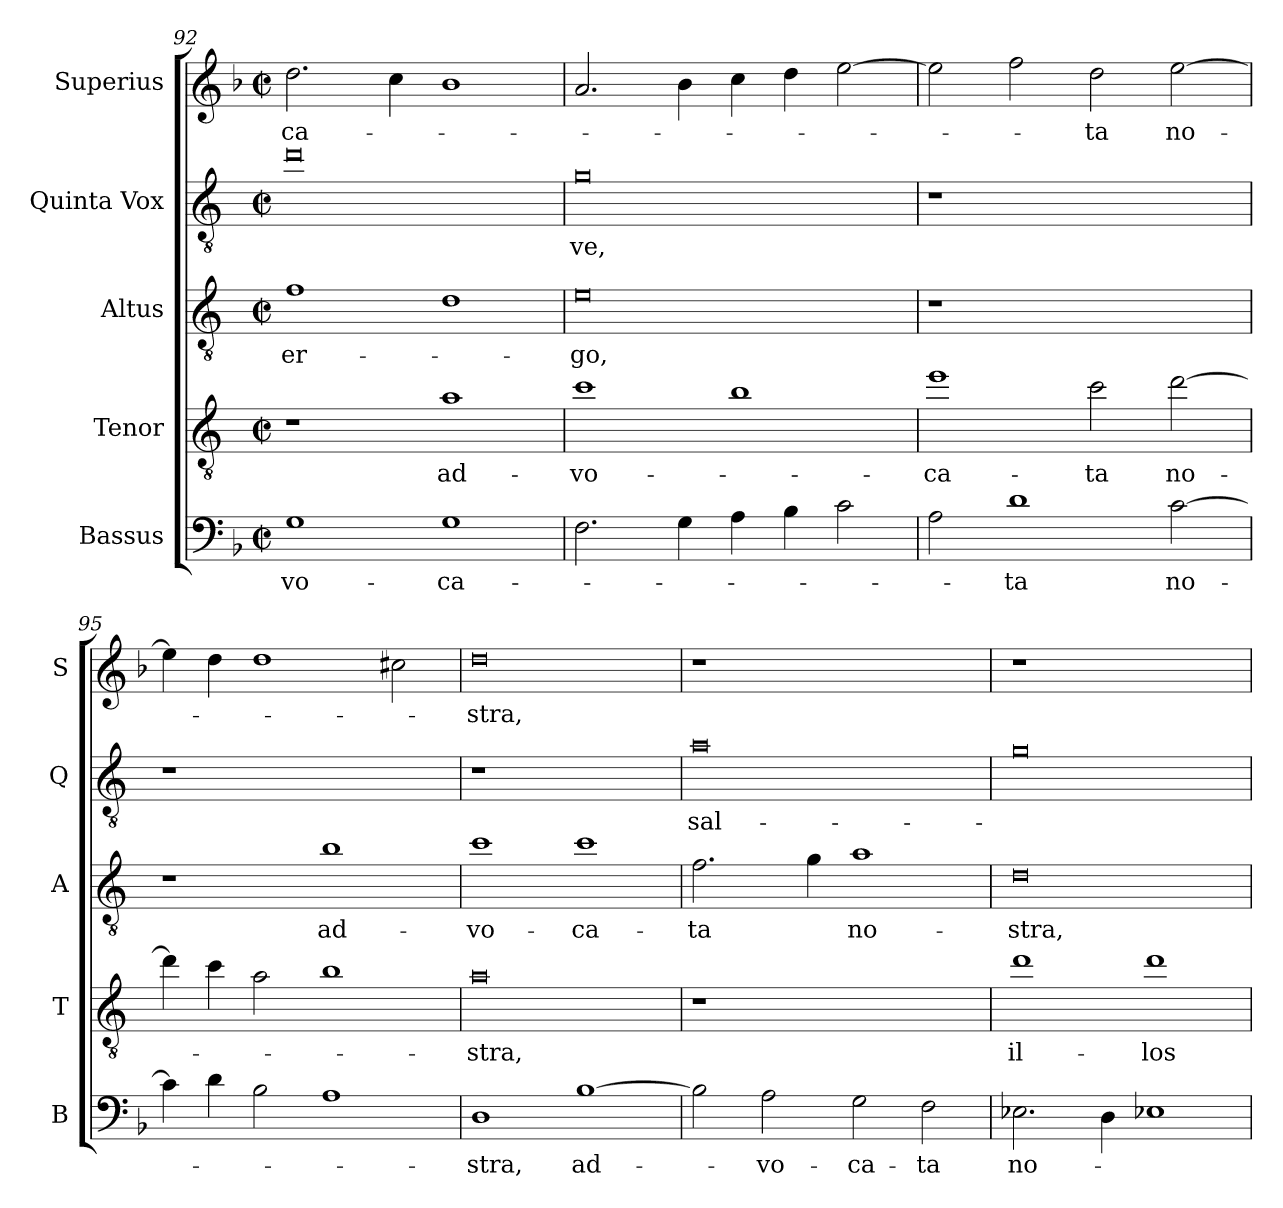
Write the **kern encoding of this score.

**kern	**text	**kern	**text	**kern	**text	**kern	**text	**kern	**text
*part5	*part5	*part4	*part4	*part3	*part3	*part2	*part2	*part1	*part1
*staff5	*staff5	*staff4	*staff4	*staff3	*staff3	*staff2	*staff2	*staff1	*staff1
*I"Bassus	*	*I"Tenor	*	*I"Altus	*	*I"Quinta Vox	*	*I"Superius	*
*I'B	*	*I'T	*	*I'A	*	*I'Q	*	*I'S	*
*clefF4	*	*clefGv2	*	*clefGv2	*	*clefGv2	*	*clefG2	*
*	*	*ITrd4c7	*	*ITrd4c7	*	*ITrd4c7	*	*	*
*k[b-]	*	*k[b-]	*	*k[b-]	*	*k[b-]	*	*k[b-]	*
*d:	*	*d:	*	*d:	*	*d:	*	*d:	*
*M2/2	*	*M2/2	*	*M2/2	*	*M2/2	*	*M2/2	*
*met(c|)	*	*met(c|)	*	*met(c|)	*	*met(c|)	*	*met(c|)	*
=92	=92	=92	=92	=92	=92	=92	=92	=92	=92
!	!LO:LY:b	!	!	!	!LO:LY:b	!	!	!	!LO:LY:b
1G	-vo-	1r	.	1B-	er-	0g	.	2.dd\	-ca-
.	.	.	.	.	.	.	.	4cc\	.
!	!LO:LY:b	!	!LO:LY:b	!	!	!	!	!	!
1G	-ca-	1d	ad-	1G	.	.	.	1b-	.
=93	=93	=93	=93	=93	=93	=93	=93	=93	=93
!	!	!	!LO:LY:b	!	!LO:LY:b	!	!LO:LY:b	!	!
2.F\	.	1f	-vo-	0A	-go,	0c	-ve,	2.a/	.
4G\	.	.	.	.	.	.	.	4b-\	.
4A\	.	1e	.	.	.	.	.	4cc\	.
4B-\	.	.	.	.	.	.	.	4dd\	.
2c\	.	.	.	.	.	.	.	[2ee\	.
!!LO:LB:g=z
=94	=94	=94	=94	=94	=94	=94	=94	=94	=94
!	!	!	!LO:LY:b	!	!	!	!	!	!
2A\	.	1a	-ca-	1r	.	1r	.	2ee\]	.
!	!LO:LY:b	!	!	!	!	!	!	!	!
1d	-ta	.	.	.	.	.	.	2ff\	.
!	!	!	!LO:LY:b	!	!	!	!	!	!LO:LY:b
.	.	2f\	-ta	1ryy	.	1ryy	.	2dd\	-ta
!	!LO:LY:b	!	!LO:LY:b	!	!	!	!	!	!LO:LY:b
[2c\	no-	[2g\	no-	.	.	.	.	[2ee\	no-
=95	=95	=95	=95	=95	=95	=95	=95	=95	=95
4c\]	.	4g\]	.	1r	.	1r	.	4ee\]	.
4d\	.	4f\	.	.	.	.	.	4dd\	.
2B-\	.	2d\	.	.	.	.	.	1dd	.
!	!	!	!	!	!LO:LY:b	!	!	!	!
1A	.	1e	.	1e	ad-	1ryy	.	.	.
.	.	.	.	.	.	.	.	2cc#X\	.
=96	=96	=96	=96	=96	=96	=96	=96	=96	=96
!	!LO:LY:b	!	!LO:LY:b	!	!LO:LY:b	!	!	!	!LO:LY:b
1D	-stra,	0d	-stra,	1f	-vo-	1r	.	0dd	-stra,
!	!LO:LY:b	!	!	!	!LO:LY:b	!	!	!	!
[1B-	ad-	.	.	1f	-ca-	1ryy	.	.	.
=97	=97	=97	=97	=97	=97	=97	=97	=97	=97
!	!	!	!	!	!LO:LY:b	!	!LO:LY:b	!	!
2B-\]	.	1r	.	2.B-\	-ta	0d	sal-	1r	.
!	!LO:LY:b	!	!	!	!	!	!	!	!
2A\	-vo-	.	.	.	.	.	.	.	.
.	.	.	.	4c\	.	.	.	.	.
!	!LO:LY:b	!	!	!	!LO:LY:b	!	!	!	!
2G\	-ca-	1ryy	.	1d	no-	.	.	1ryy	.
!	!LO:LY:b	!	!	!	!	!	!	!	!
2F\	-ta	.	.	.	.	.	.	.	.
=98	=98	=98	=98	=98	=98	=98	=98	=98	=98
!	!LO:LY:b	!	!LO:LY:b	!	!LO:LY:b	!	!	!	!
2.E-X\	no-	1g	il-	0G	-stra,	0c	.	1r	.
4D\	.	.	.	.	.	.	.	.	.
!	!	!	!LO:LY:b	!	!	!	!	!	!
1E-X	.	1g	-los	.	.	.	.	1ryy	.
=	=	=	=	=	=	=	=	=	=
*-	*-	*-	*-	*-	*-	*-	*-	*-	*-
